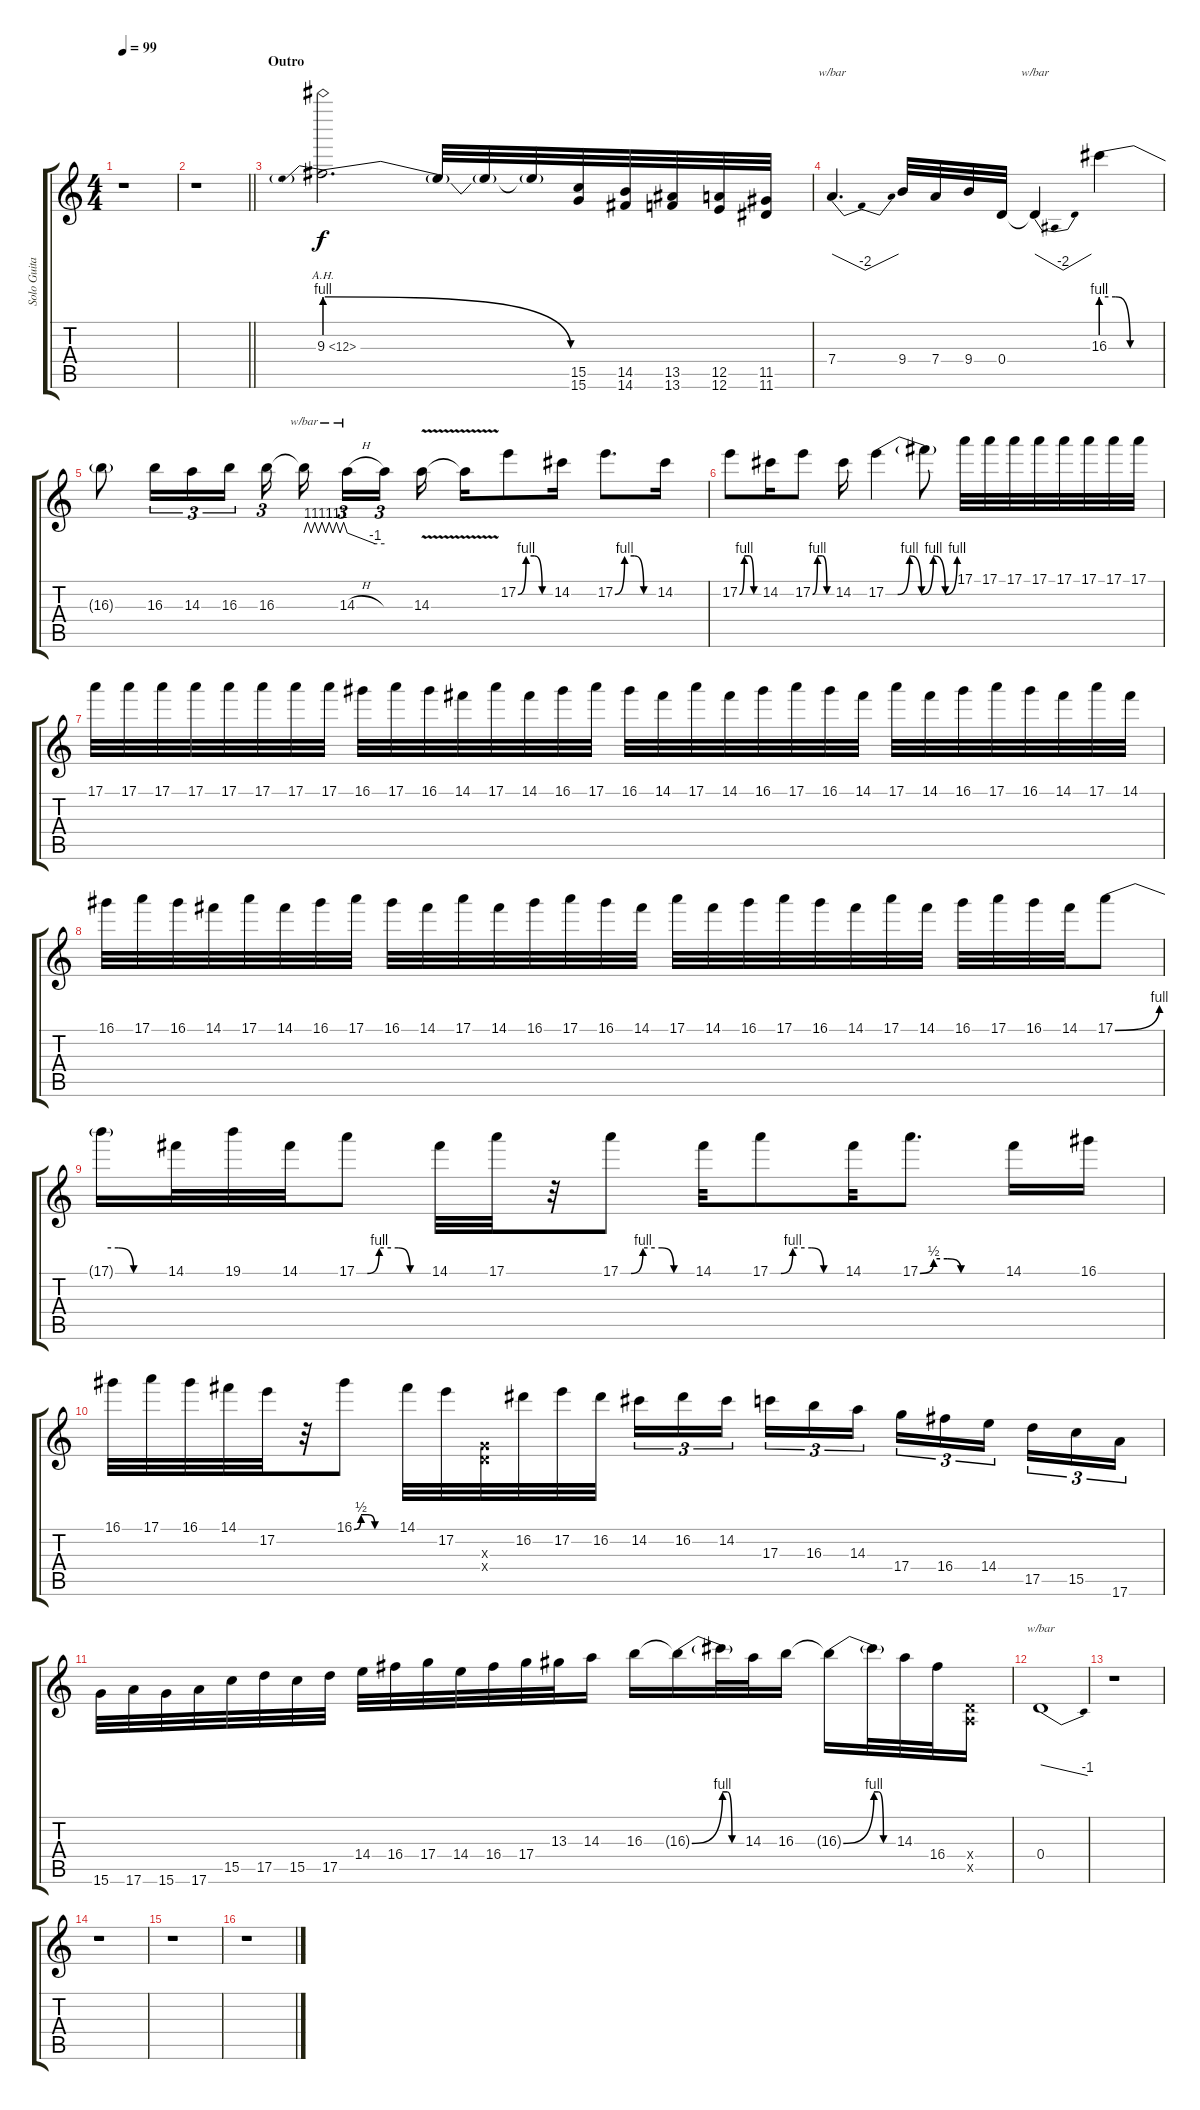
\track ("Solo Guitar" "Solo Guita") {instrument distortionguitar}
\staff {score tabs}
\tuning (E4 B3 G3 D3 A2 E2) {hide}
\ts (4 4)
\tempo 99
\clef g2
\ks c
r.1{dy f} |
\barLineRight lightlight
r.1 |
\section ("" "Outro")
9.3{be (prebendrelease 0 4 60 0) ah 3}.2{d} 9.3{t}.32 9.3{t}.32 9.3{t}.32 (15.5 15.6).32{instrument guitarfretnoise} (14.5 14.6).32 (13.5 13.6).32 (12.5 12.6).32 (11.5 11.6).32 |
7.4.4{d tbe (dip default 0 0 30 -8 60 0) instrument distortionguitar} 9.4.32 7.4.32 9.4.32 0.4.32 0.4{t}.4{tbe (dip default 0 0 30 -8 60 0)} 16.3{be (custom 0 4 15 4 30 0 60 0)}.4 |
16.3{t}.8 16.3.16{tu (3 2)} 14.3.16{tu (3 2)} 16.3.16{tu (3 2)} 16.3.16{tu (3 2) beam splitsecondary} 16.3{t}.16{tbe (custom default 0 0 5 4 10 0 15 4 20 0 25 4 30 0 35 4 40 0 45 4 50 0 55 4 60 0) beam splitsecondary} 14.3{h}.16{tu (3 2) tbe (custom default 0 0 45 -4 60 -4)} 14.3{t}.16{tu (3 2) beam splitsecondary} 14.3{v}.16 14.3{t}.16 17.2{be (custom 0 0 15 4 30 4 45 0 60 0)}.8 14.2.16 17.2{be (custom 0 0 15 4 30 4 45 0 60 0)}.8{d} 14.2.16 |
17.2{be (custom 0 0 15 4 30 4 45 0 60 0)}.8 14.2.16 17.2{be (custom 0 0 15 4 30 4 45 0 60 0)}.8 14.2.16 17.2{be (custom 0 0 10 0 20 4 30 0 40 4 50 0 60 4)}.4 17.2{t}.8 17.1.32 17.1.32 17.1.32 17.1.32 17.1.32 17.1.32 17.1.32 17.1.32 |
17.1.32 17.1.32 17.1.32 17.1.32 17.1.32 17.1.32 17.1.32 17.1.32 16.1.32 17.1.32 16.1.32 14.1.32 17.1.32 14.1.32 16.1.32 17.1.32 16.1.32 14.1.32 17.1.32 14.1.32 16.1.32 17.1.32 16.1.32 14.1.32 17.1.32 14.1.32 16.1.32 17.1.32 16.1.32 14.1.32 17.1.32 14.1.32 |
16.1.32 17.1.32 16.1.32 14.1.32 17.1.32 14.1.32 16.1.32 17.1.32 16.1.32 14.1.32 17.1.32 14.1.32 16.1.32 17.1.32 16.1.32 14.1.32 17.1.32 14.1.32 16.1.32 17.1.32 16.1.32 14.1.32 17.1.32 14.1.32 16.1.32 17.1.32 16.1.32 14.1.32 17.1{be (bend 0 0 60 4)}.8 |
17.1{be (custom 0 4 15 4 30 0 60 0) t}.16 14.1.32 19.1.32 14.1.32 17.1{be (custom 0 0 9 0 19 4 35 4 45 0 60 0)}.8 14.1.32 17.1.32 r.32 17.1{be (custom 0 0 9 0 19 4 35 4 45 0 60 0)}.8 14.1.32 17.1{be (custom 0 0 9 0 19 4 35 4 45 0 60 0)}.8 14.1.32 17.1{be (custom 0 0 10 2 20 2 30 0 60 0)}.8{d} 14.1.16 16.1.16 |
16.1.32 17.1.32 16.1.32 14.1.32 17.2.32 r.32 16.1{be (custom 0 0 10 2 20 2 30 0 60 0)}.8 14.1.32 17.2.32 (0.3{x} 0.4{x}).32 16.2.32 17.2.32 16.2.32 14.2.16{tu (3 2)} 16.2.16{tu (3 2)} 14.2.16{tu (3 2) beam splitsecondary} 17.3.16{tu (3 2)} 16.3.16{tu (3 2)} 14.3.16{tu (3 2)} 17.4.16{tu (3 2)} 16.4.16{tu (3 2)} 14.4.16{tu (3 2) beam splitsecondary} 17.5.16{tu (3 2)} 15.5.16{tu (3 2)} 17.6.16{tu (3 2)} |
15.6.32 17.6.32 15.6.32 17.6.32 15.5.32 17.5.32 15.5.32 17.5.32 14.4.32 16.4.32 17.4.32 14.4.32 16.4.32 17.4.32 13.3.32 14.3.16 16.3.16 16.3{be (bend 0 0 60 4) t}.16 16.3{be (custom 0 4 15 4 30 0 60 0) t}.32 14.3.32 16.3.16 16.3{be (bend 0 0 60 4) t}.16 16.3{be (custom 0 4 15 4 30 0 60 0) t}.32 14.3.32 16.4.32 (0.4{x} 0.5{x}).16 |
0.4.1{tbe (dive default 0 0 60 -4)} |
r.1 |
r.1 |
r.1 |
r.1
